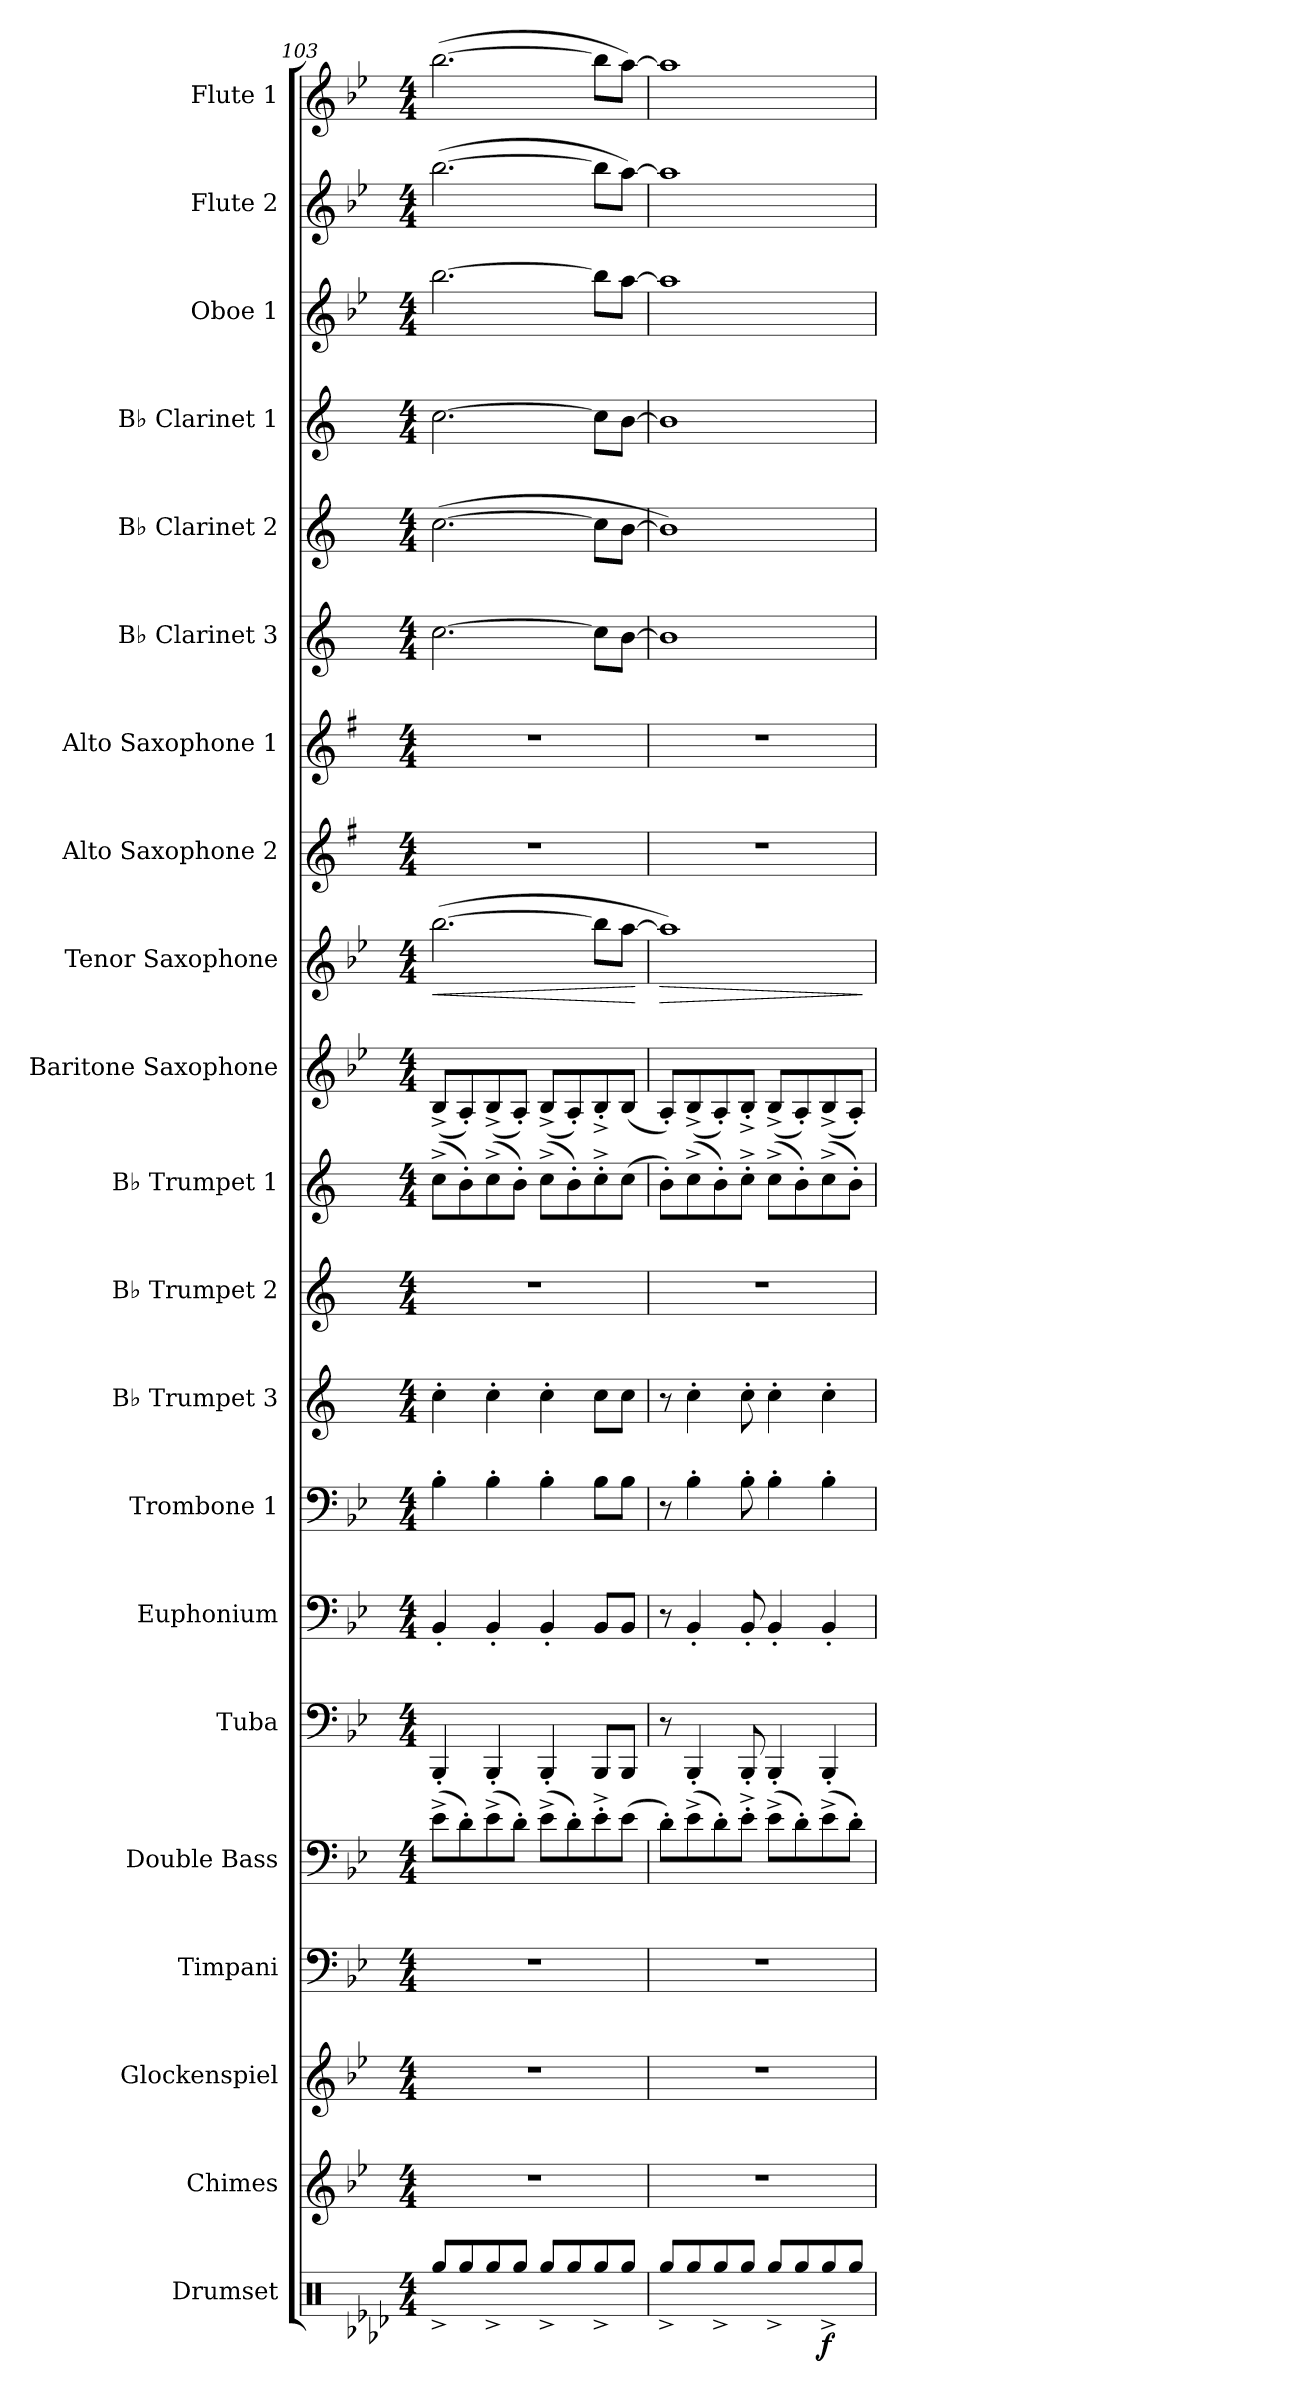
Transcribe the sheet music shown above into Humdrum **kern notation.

**kern	**dynam	**kern	**kern	**kern	**kern	**kern	**kern	**kern	**kern	**kern	**kern	**kern	**kern	**dynam	**kern	**kern	**kern	**kern	**kern	**kern	**kern	**kern
*part21	*part21	*part20	*part19	*part18	*part17	*part16	*part15	*part14	*part13	*part12	*part11	*part10	*part9	*part9	*part8	*part7	*part6	*part5	*part4	*part3	*part2	*part1
*staff21	*staff21	*staff20	*staff19	*staff18	*staff17	*staff16	*staff15	*staff14	*staff13	*staff12	*staff11	*staff10	*staff9	*staff9	*staff8	*staff7	*staff6	*staff5	*staff4	*staff3	*staff2	*staff1
*I"Drumset	*	*I"Chimes	*I"Glockenspiel	*I"Timpani	*I"Double Bass	*I"Tuba	*I"Euphonium	*I"Trombone 1	*I"B♭ Trumpet 3	*I"B♭ Trumpet 2	*I"B♭ Trumpet 1	*I"Baritone Saxophone	*I"Tenor Saxophone	*	*I"Alto Saxophone 2	*I"Alto Saxophone 1	*I"B♭ Clarinet 3	*I"B♭ Clarinet 2	*I"B♭ Clarinet 1	*I"Oboe 1	*I"Flute 2	*I"Flute 1
*I'D. Set	*	*I'Cme.	*I'Glk.	*I'Timp.	*I'Db.	*I'Tba.	*I'Euph.	*I'Tbn. 1	*I'B♭ Tpt. 3	*I'B♭ Tpt. 2	*I'B♭ Tpt. 1	*I'Bar. Sax.	*I'T. Sax.	*	*I'A. Sax. 2	*I'A. Sax. 1	*I'B♭ Cl. 3	*I'B♭ Cl. 2	*I'B♭ Cl. 1	*I'Ob. 1	*I'Fl. 2	*I'Fl. 1
!!LO:PB:g=z
*clefX	*	*clefG2	*clefG2	*clefF4	*clefF4	*clefF4	*clefF4	*clefF4	*clefG2	*clefG2	*clefG2	*clefG2	*clefG2	*	*clefG2	*clefG2	*clefG2	*clefG2	*clefG2	*clefG2	*clefG2	*clefG2
*	*	*	*ITrd-14c-24	*	*ITrd7c12	*	*	*	*ITrd1c2	*ITrd1c2	*ITrd1c2	*ITrd12c21	*ITrd8c14	*	*ITrd5c9	*ITrd5c9	*ITrd1c2	*ITrd1c2	*ITrd1c2	*	*	*
*k[b-e-a-d-]	*	*k[b-e-]	*k[b-e-]	*k[b-e-]	*k[b-e-]	*k[b-e-]	*k[b-e-]	*k[b-e-]	*k[b-e-]	*k[b-e-]	*k[b-e-]	*k[b-e-]	*k[b-e-]	*	*k[b-e-]	*k[b-e-]	*k[b-e-]	*k[b-e-]	*k[b-e-]	*k[b-e-]	*k[b-e-]	*k[b-e-]
*M4/4	*	*M4/4	*M4/4	*M4/4	*M4/4	*M4/4	*M4/4	*M4/4	*M4/4	*M4/4	*M4/4	*M4/4	*M4/4	*	*M4/4	*M4/4	*M4/4	*M4/4	*M4/4	*M4/4	*M4/4	*M4/4
=103	=103	=103	=103	=103	=103	=103	=103	=103	=103	=103	=103	=103	=103	=103	=103	=103	=103	=103	=103	=103	=103	=103
!	!	!	!	!	!	!	!	!	!	!	!	!	!	!LO:HP:b	!	!	!	!	!	!	!	!
8Rgg^/L	.	1r	1r	1r	(>8E-^\L	4BBB-'/	4BB-'/	4B-'\	4b-'\	1r	(>8b-^\L	(<8BB-^/L	(>[2.b-\	<	1r	1r	[2.b-\	(>[2.b-\	[2.b-\	[2.bb-\	(>[2.bb-\	(>[2.bb-\
8Rgg/	.	.	.	.	8D'\)	.	.	.	.	.	8a'\)	8AA'/)	.	.	.	.	.	.	.	.	.	.
8Rgg^/	.	.	.	.	(>8E-^\	4BBB-'/	4BB-'/	4B-'\	4b-'\	.	(>8b-^\	(<8BB-^/	.	.	.	.	.	.	.	.	.	.
8Rgg/J	.	.	.	.	8D'\J)	.	.	.	.	.	8a'\J)	8AA'/J)	.	.	.	.	.	.	.	.	.	.
8Rgg^/L	.	.	.	.	(>8E-^\L	4BBB-'/	4BB-'/	4B-'\	4b-'\	.	(>8b-^\L	(<8BB-^/L	.	.	.	.	.	.	.	.	.	.
8Rgg/	.	.	.	.	8D'\)	.	.	.	.	.	8a'\)	8AA'/)	.	.	.	.	.	.	.	.	.	.
8Rgg^/	.	.	.	.	8E-'^\	8BBB-/L	8BB-/L	8B-\L	8b-\L	.	8b-'^\	8BB-'^/	8b-\L]	.	.	.	8b-\L]	8b-\L]	8b-\L]	8bb-\L]	8bb-\L]	8bb-\L]
8Rgg/J	.	.	.	.	(>8E-\J	8BBB-/J	8BB-/J	8B-\J	8b-\J	.	(>8b-\J	(<8BB-/J	[8a\J	.	.	.	[8a\J	[8a\J	[8a\J	[8aa\J	[8aa\J)	[8aa\J)
.	.	.	.	.	.	.	.	.	.	.	.	.	.	[	.	.	.	.	.	.	.	.
=104	=104	=104	=104	=104	=104	=104	=104	=104	=104	=104	=104	=104	=104	=104	=104	=104	=104	=104	=104	=104	=104	=104
!	!	!	!	!	!	!	!	!	!	!	!	!	!	!LO:HP:b	!	!	!	!	!	!	!	!
8Rgg^/L	.	1r	1r	1r	8D'\L)	8r	8r	8r	8r	1r	8a'\L)	8AA'/L)	1a])	>	1r	1r	1a]	1a])	1a]	1aa]	1aa]	1aa]
8Rgg/	.	.	.	.	(>8E-^\	4BBB-'/	4BB-'/	4B-'\	4b-'\	.	(>8b-^\	(<8BB-^/	.	.	.	.	.	.	.	.	.	.
8Rgg^/	.	.	.	.	8D'\)	.	.	.	.	.	8a'\)	8AA'/)	.	.	.	.	.	.	.	.	.	.
8Rgg/J	.	.	.	.	8E-'^\J	8BBB-'/	8BB-'/	8B-'\	8b-'\	.	8b-'^\J	8BB-'^/J	.	.	.	.	.	.	.	.	.	.
8Rgg^/L	.	.	.	.	(>8E-^\L	4BBB-'/	4BB-'/	4B-'\	4b-'\	.	(>8b-^\L	(<8BB-^/L	.	.	.	.	.	.	.	.	.	.
8Rgg/	.	.	.	.	8D'\)	.	.	.	.	.	8a'\)	8AA'/)	.	.	.	.	.	.	.	.	.	.
!	!LO:DY:b	!	!	!	!	!	!	!	!	!	!	!	!	!	!	!	!	!	!	!	!	!
8Rgg^/	f	.	.	.	(>8E-^\	4BBB-'/	4BB-'/	4B-'\	4b-'\	.	(>8b-^\	(<8BB-^/	.	.	.	.	.	.	.	.	.	.
8Rgg/J	.	.	.	.	8D'\J)	.	.	.	.	.	8a'\J)	8AA'/J)	.	.	.	.	.	.	.	.	.	.
.	.	.	.	.	.	.	.	.	.	.	.	.	.	]	.	.	.	.	.	.	.	.
=	=	=	=	=	=	=	=	=	=	=	=	=	=	=	=	=	=	=	=	=	=	=
*-	*-	*-	*-	*-	*-	*-	*-	*-	*-	*-	*-	*-	*-	*-	*-	*-	*-	*-	*-	*-	*-	*-
